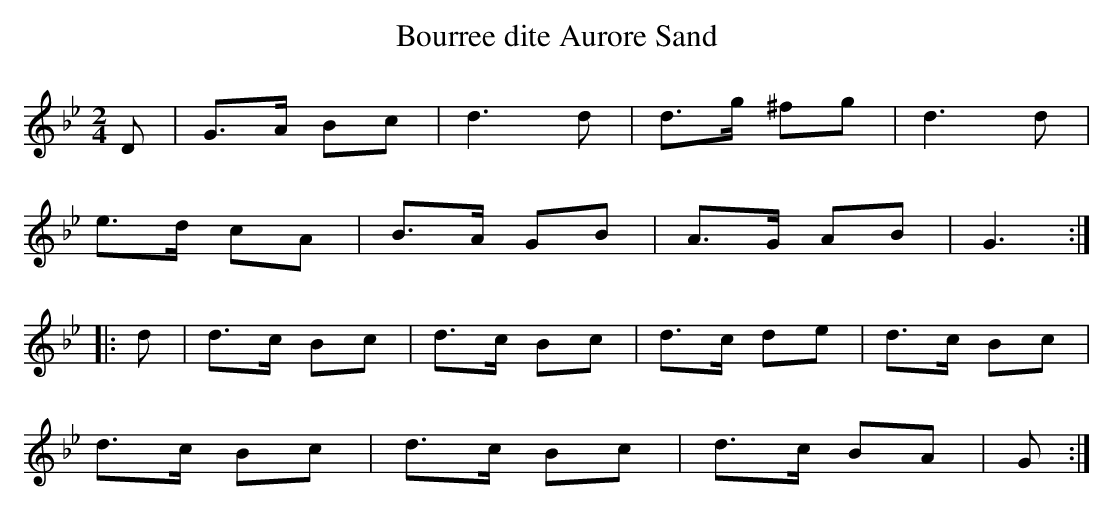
X:1
T:Bourree dite Aurore Sand
M:2/4
L:1/8
K:Gm
D|G3/2A/2 Bc|d3d|d3/2g/2 ^fg|d3d|
e3/2d/2 cA|B3/2A/2 GB|A3/2G/2 AB|G3:|
|:d|d3/2c/2 Bc|d3/2c/2 Bc|d3/2c/2 de|d3/2c/2 Bc|
d3/2c/2 Bc|d3/2c/2 Bc|d3/2c/2 BA|G:|
